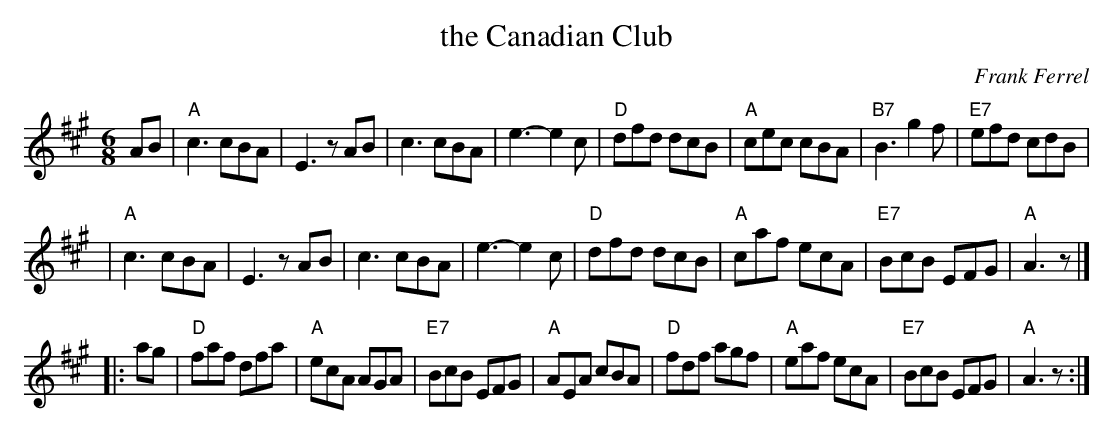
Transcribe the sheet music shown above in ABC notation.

X:1
T: the Canadian Club
C: Frank Ferrel
M: 6/8
L: 1/8
K: A
AB \
| "A"c3 cBA | E3 zAB | c3 cBA | e3- e2c | "D"dfd dcB | "A"cec cBA | "B7"B3 g2f | "E7"efd cdB |
| "A"c3 cBA | E3 zAB | c3 cBA | e3- e2c | "D"dfd dcB | "A"caf ecA | "E7"BcB EFG | "A"A3 z |]
|: ag \
| "D"faf dfa | "A"ecA AGA | "E7"BcB EFG | "A"AEA cBA | "D"fdf agf | "A"eaf ecA | "E7"BcB EFG | "A"A3 z :|
